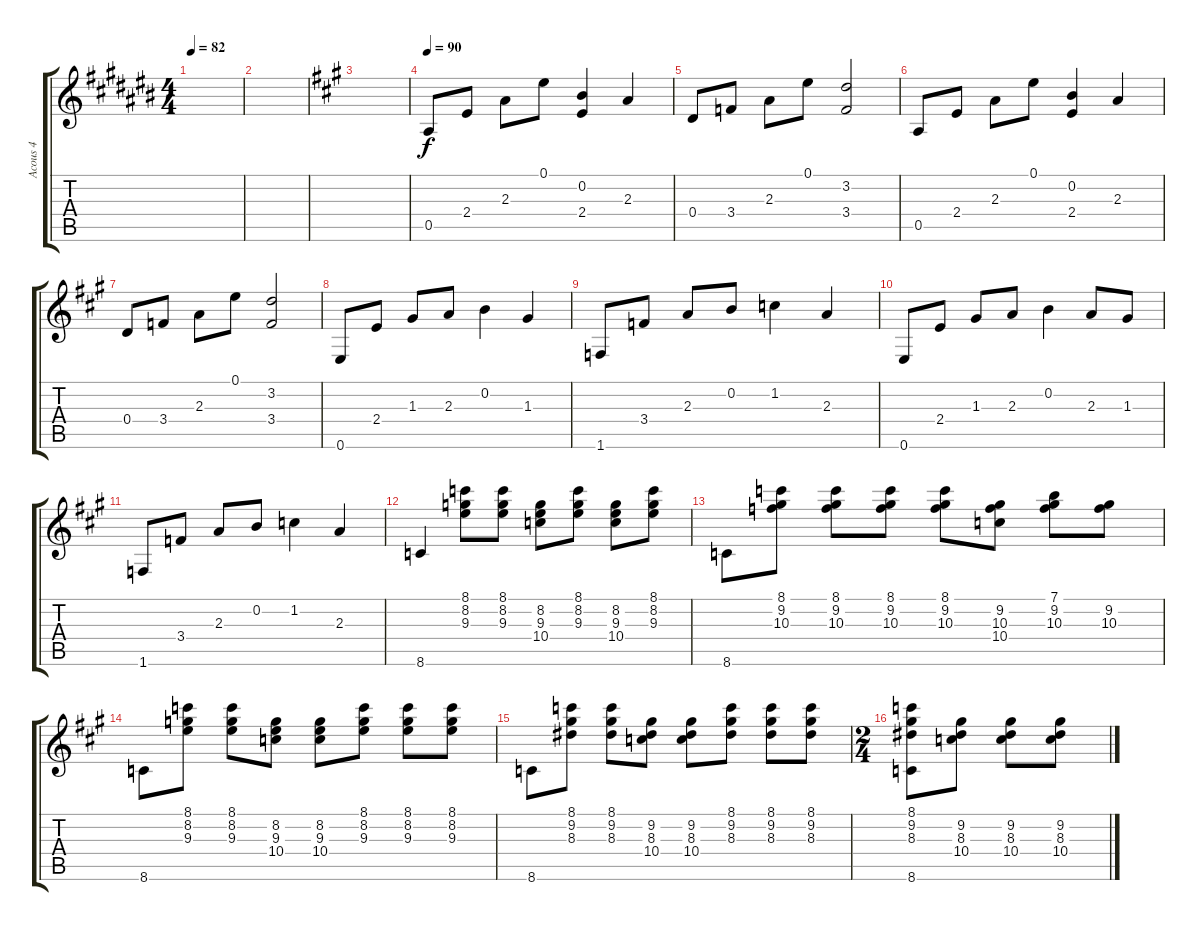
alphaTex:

\track ("Acous 4" "Acous 4") {instrument acousticguitarnylon}
\staff {score tabs}
\tuning (E4 B3 G3 D3 A2 E2) {hide}
\ts (4 4)
\tempo 82
\clef g2
\ks c#
|
|
\ks a
|
\tempo 90
0.5.8 2.4.8 2.3.8 0.1.8 (0.2 2.4).4 2.3.4 |
0.4.8 3.4.8 2.3.8 0.1.8 (3.2 3.4).2 |
0.5.8 2.4.8 2.3.8 0.1.8 (0.2 2.4).4 2.3.4 |
0.4.8 3.4.8 2.3.8 0.1.8 (3.2 3.4).2 |
0.6.8 2.4.8 1.3.8 2.3.8 0.2.4 1.3.4 |
1.6.8 3.4.8 2.3.8 0.2.8 1.2.4 2.3.4 |
0.6.8 2.4.8 1.3.8 2.3.8 0.2.4 2.3.8 1.3.8 |
1.6.8 3.4.8 2.3.8 0.2.8 1.2.4 2.3.4 |
8.6.4 (8.1 8.2 9.3).8 (8.1 8.2 9.3).8 (8.2 9.3 10.4).8 (8.1 8.2 9.3).8 (8.2 9.3 10.4).8 (8.1 8.2 9.3).8 |
8.6.8 (8.1 9.2 10.3).8 (8.1 9.2 10.3).8 (8.1 9.2 10.3).8 (8.1 9.2 10.3).8 (9.2 10.3 10.4).8 (7.1 9.2 10.3).8 (9.2 10.3).8 |
8.6.8 (8.1 8.2 9.3).8 (8.1 8.2 9.3).8 (8.2 9.3 10.4).8 (8.2 9.3 10.4).8 (8.1 8.2 9.3).8 (8.1 8.2 9.3).8 (8.1 8.2 9.3).8 |
8.6.8 (8.1 9.2 8.3).8 (8.1 9.2 8.3).8 (9.2 8.3 10.4).8 (9.2 8.3 10.4).8 (8.1 9.2 8.3).8 (8.1 9.2 8.3).8 (8.1 9.2 8.3).8 |
\ts (2 4)
(8.1 9.2 8.3 8.6).8 (9.2 8.3 10.4).8 (9.2 8.3 10.4).8 (9.2 8.3 10.4).8
